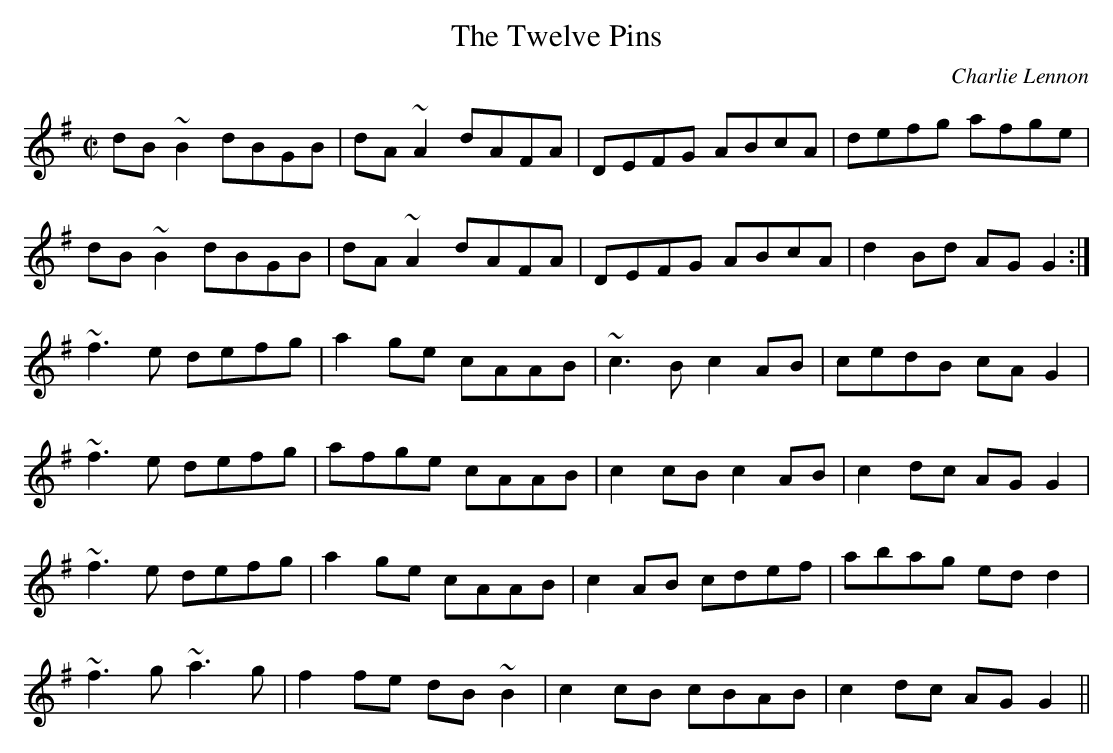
X:1
T:Twelve Pins, The
M:C|
L:1/8
C:Charlie Lennon
K:G
dB~B2 dBGB|dA~A2 dAFA|DEFG ABcA|defg afge|
dB~B2 dBGB|dA~A2 dAFA|DEFG ABcA|d2Bd AGG2:|
~f3e defg|a2ge cAAB|~c3B c2AB|cedB cAG2|
~f3e defg|afge cAAB|c2cB c2AB|c2dc AGG2|
~f3e defg|a2ge cAAB|c2AB cdef|abag edd2|
~f3g ~a3g|f2fe dB~B2|c2cB cBAB|c2dc AGG2||
